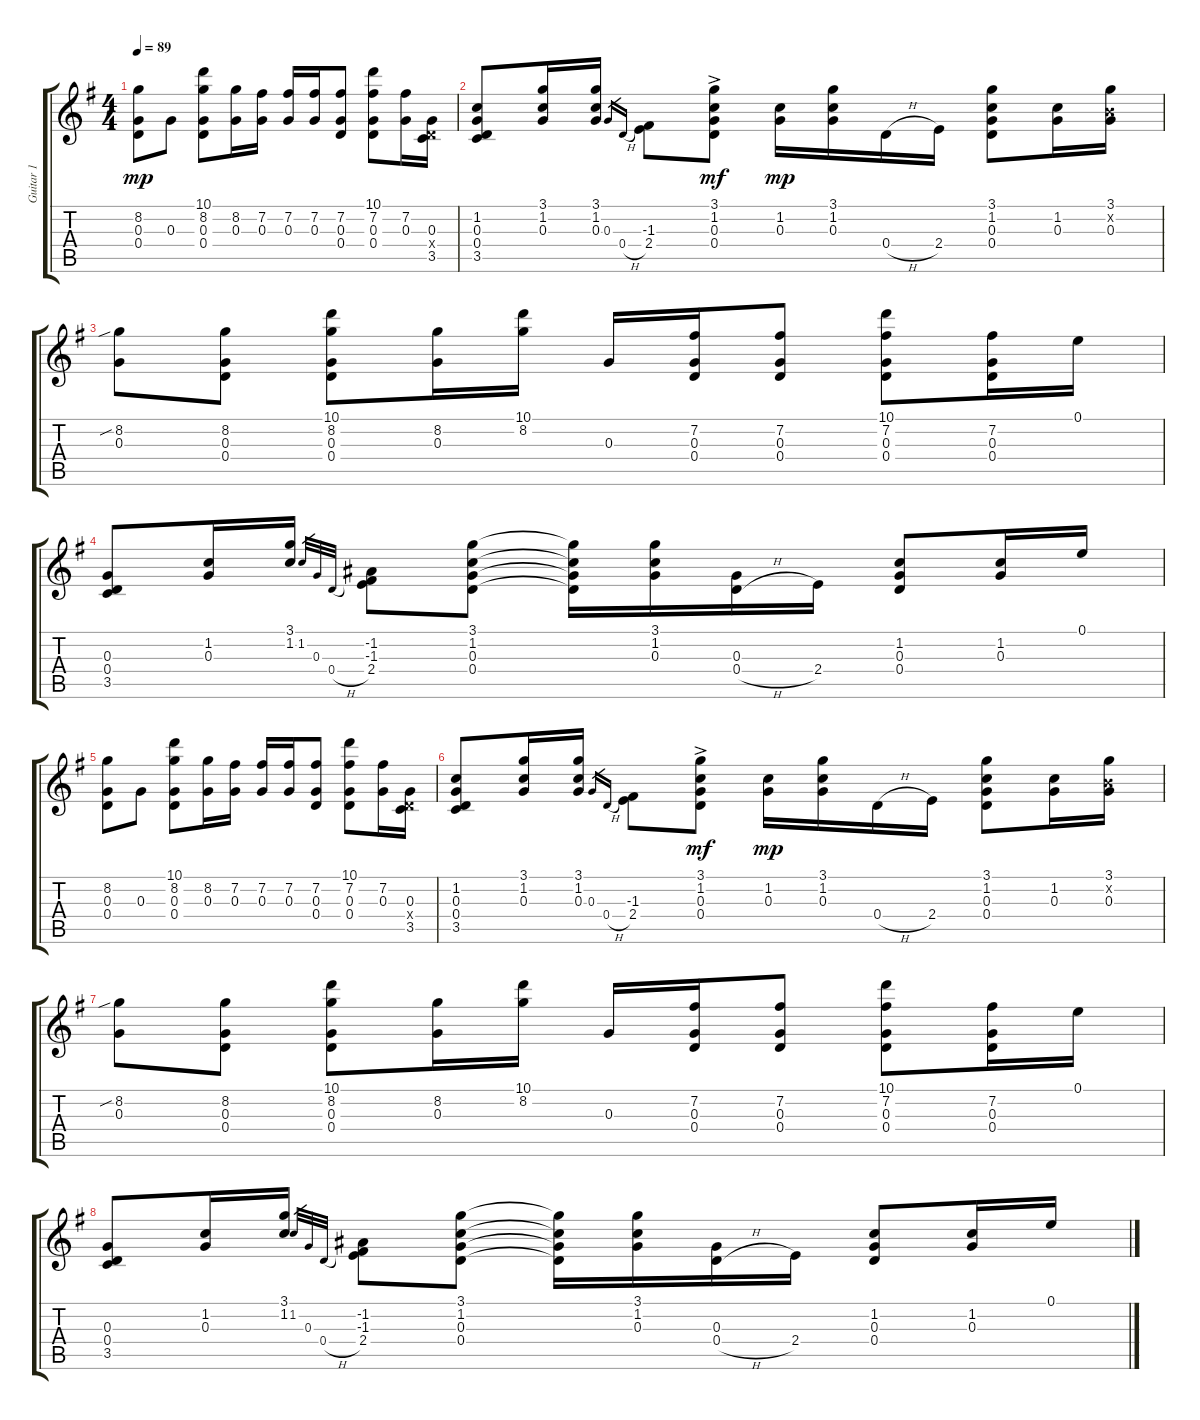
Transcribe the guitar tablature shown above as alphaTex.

\track ("Guitar 1" "Guitar 1") {instrument overdrivenguitar}
\staff {score tabs}
\tuning (E4 B3 G3 D3 A2 E2) {hide}
\ts (4 4)
\tempo 89
\clef g2
\ks g
(8.2 0.3 0.4).8{dy mp instrument overdrivenguitar} 0.3.8 (10.1 8.2 0.3 0.4).8 (8.2 0.3).16 (7.2 0.3).16 (7.2 0.3).16 (7.2 0.3).16 (7.2 0.3 0.4).8 (10.1 7.2 0.3 0.4).8 (7.2 0.3).16 (0.3 0.4{x} 3.5).16 |
(1.2 0.3 0.4 3.5).8 (3.1 1.2 0.3).16 (3.1 1.2 0.3).16 0.3.16{gr} 0.4{h}.16{gr} (-1.3 2.4).8 (3.1{ac} 1.2{ac} 0.3{ac} 0.4{ac}).8{dy mf} (1.2 0.3).16{dy mp} (3.1 1.2 0.3).16 0.4{h}.16 2.4.16 (3.1 1.2 0.3 0.4).8 (1.2 0.3).16 (3.1 0.2{x} 0.3).16 |
(8.2{sib} 0.3).8 (8.2 0.3 0.4).8 (10.1 8.2 0.3 0.4).8 (8.2 0.3).16 (10.1 8.2).16 0.3.16 (7.2 0.3 0.4).16 (7.2 0.3 0.4).8 (10.1 7.2 0.3 0.4).8 (7.2 0.3 0.4).16 0.1.16 |
(0.3 0.4 3.5).8 (1.2 0.3).16 (3.1 1.2).16 1.2.32{gr} 0.3.32{gr} 0.4{h}.32{gr} (-1.2 -1.3 2.4).8 (3.1 1.2 0.3 0.4).8 (3.1{t} 1.2{t} 0.3{t} 0.4{t}).16 (3.1 1.2 0.3).16 (0.3 0.4{h}).16 2.4.16 (1.2 0.3 0.4).8 (1.2 0.3).16 0.1.16 |
(8.2 0.3 0.4).8 0.3.8 (10.1 8.2 0.3 0.4).8 (8.2 0.3).16 (7.2 0.3).16 (7.2 0.3).16 (7.2 0.3).16 (7.2 0.3 0.4).8 (10.1 7.2 0.3 0.4).8 (7.2 0.3).16 (0.3 0.4{x} 3.5).16 |
(1.2 0.3 0.4 3.5).8 (3.1 1.2 0.3).16 (3.1 1.2 0.3).16 0.3.16{gr} 0.4{h}.16{gr} (-1.3 2.4).8 (3.1{ac} 1.2{ac} 0.3{ac} 0.4{ac}).8{dy mf} (1.2 0.3).16{dy mp} (3.1 1.2 0.3).16 0.4{h}.16 2.4.16 (3.1 1.2 0.3 0.4).8 (1.2 0.3).16 (3.1 0.2{x} 0.3).16 |
(8.2{sib} 0.3).8 (8.2 0.3 0.4).8 (10.1 8.2 0.3 0.4).8 (8.2 0.3).16 (10.1 8.2).16 0.3.16 (7.2 0.3 0.4).16 (7.2 0.3 0.4).8 (10.1 7.2 0.3 0.4).8 (7.2 0.3 0.4).16 0.1.16 |
(0.3 0.4 3.5).8 (1.2 0.3).16 (3.1 1.2).16 1.2.32{gr} 0.3.32{gr} 0.4{h}.32{gr} (-1.2 -1.3 2.4).8 (3.1 1.2 0.3 0.4).8 (3.1{t} 1.2{t} 0.3{t} 0.4{t}).16 (3.1 1.2 0.3).16 (0.3 0.4{h}).16 2.4.16 (1.2 0.3 0.4).8 (1.2 0.3).16 0.1.16
